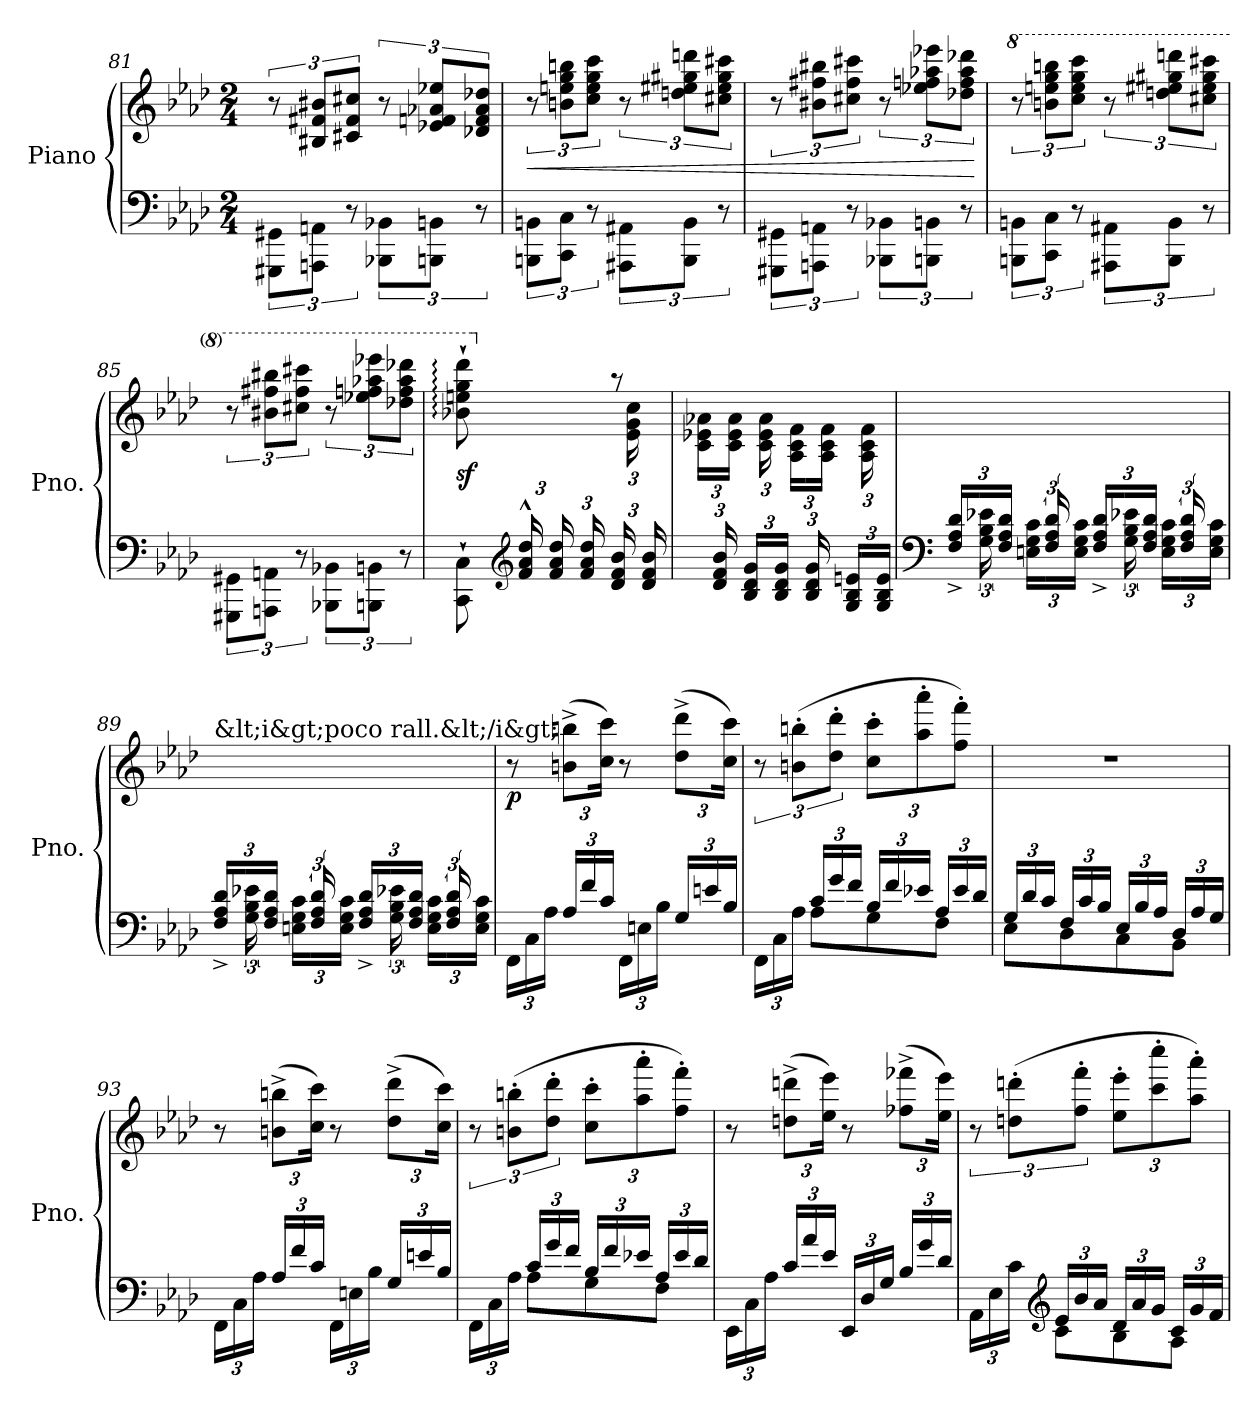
**kern	**kern	**dynam
*part1	*part1	*part1
*staff2	*staff1	*staff1/2
*I"Piano	*	*
*I'Pno.	*	*
*clefF4	*clefG2	*
*k[b-e-a-d-]	*k[b-e-a-d-]	*
*M2/4	*M2/4	*
=81	=81	=81
12GGG#X\ 12GG#X\L	12r	.
12AAAn\ 12AAn\J	12B#X/ 12f#X/ 12b#X/L	.
12r	12c#X/ 12f#/ 12cc#X/J	.
12BBB-X\ 12BB-X\L	12r	.
12BBBn\ 12BBn\J	12e-X/ 12fn/ 12a-X/ 12ee-X/L	.
12r	12d-X/ 12f/ 12a-/ 12dd-X/J	.
=82	=82	=82
!	!	!LO:HP:b
12BBBn\ 12BBn\L	12r	<
12CC\ 12C\J	12bn\ 12een\ 12gg\ 12bbn\L	.
12r	12cc\ 12ee\ 12gg\ 12ccc\J	.
12AAA#X\ 12AA#X\L	12r	.
12BBB\ 12BB\J	12ddn\ 12ee#X\ 12gg#X\ 12dddn\L	.
12r	12cc#X\ 12ee#\ 12gg#\ 12ccc#X\J	.
!!LO:LB:g=z
=83	=83	=83
12GGG#X\ 12GG#X\L	12r	.
12AAAn\ 12AAn\J	12b#X\ 12ff#X\ 12bb#X\L	.
12r	12cc#X\ 12ff#\ 12ccc#X\J	.
12BBB-X\ 12BB-X\L	12r	.
12BBBn\ 12BBn\J	12ee-X\ 12ffn\ 12aa-X\ 12eee-X\L	.
12r	12dd-X\ 12ff\ 12aa-\ 12ddd-X\J	.
.	.	[
=84	=84	=84
*	*8va	*
12BBBn\ 12BBn\L	12r	.
12CC\ 12C\J	12bbn\ 12eeen\ 12ggg\ 12bbbn\L	.
12r	12ccc\ 12eee\ 12ggg\ 12cccc\J	.
12AAA#X\ 12AA#X\L	12r	.
12BBB\ 12BB\J	12dddn\ 12eee#X\ 12ggg#X\ 12ddddn\L	.
12r	12ccc#X\ 12eee#\ 12ggg#\ 12cccc#X\J	.
=85	=85	=85
12GGG#X\ 12GG#X\L	12r	.
12AAAn\ 12AAn\J	12bb#X\ 12fff#X\ 12bbb#X\L	.
12r	12ccc#X\ 12fff#\ 12cccc#X\J	.
12BBB-X\ 12BB-X\L	12r	.
12BBBn\ 12BBn\J	12eee-X\ 12fffn\ 12aaa-X\ 12eeee-X\L	.
12r	12ddd-X\ 12fff\ 12aaa-\ 12dddd-X\J	.
!!LO:LB:g=z
=86	=86	=86
*	*^	*
!	!	!	!LO:DY:b
8CC\` 8C\`	8bb-X\:` 8eeen\:` 8ggg\:` 8dddd-\:`	24%7ryy	sf
*	*X8va	*	*
8ryy	4.ryy	.	.
*clefG2	*	*	*
*Xbrackettup	*	*	*
24f/^^ 24a-/^^ 24dd-/^^LL	.	.	.
24ryy	.	24g\ 24b-\ 24ee-\	.
24f/ 24a-/ 24dd-/	.	24ryy	.
*	*	*Xbrackettup	*
24ryy	.	24en\ 24g\ 24cc\	.
24f/ 24a-/ 24dd-/	.	24ryy	.
24ryy	.	24e\ 24g\ 24cc\JJ	.
24d-/ 24f/ 24b-/LL	8r	24ryy	.
24ryy	.	24e\ 24g\ 24cc\	.
24d-/ 24f/ 24b-/JJ	.	24ryy	.
*	*v	*v	*
=87	=87	=87
*^	*	*
24ryy	2ryy	24c\ 24e-X\ 24a-X\LL	.
24d-/ 24f/ 24b-/	.	24ryy	.
24ryy	.	24c\ 24e-\ 24a-\JJ	.
24B-/ 24d-/ 24g/LL	.	24ryy	.
24ryy	.	24c\ 24e-\ 24a-\	.
24B-/ 24d-/ 24g/JJ	.	24ryy	.
24ryy	.	24A-\ 24c\ 24f\LL	.
24B-/ 24d-/ 24g/	.	24ryy	.
24ryy	.	24A-\ 24c\ 24f\JJ	.
24G/ 24B-/ 24en/LL	.	24ryy	.
24ryy	.	24A-\ 24c\ 24f\	.
24G/ 24B-/ 24e/JJ	.	24ryy	.
=88	=88	=88	=88
*clefF4	*	*	*
*brackettup	*	*	*
24F/^ 24A-/^ 24d-/^LL	24ryy	2ryy	.
24rGGyy	24G\ 24B-\ 24e-X\	.	.
24F/ 24A-/ 24d-/JJ	24ryy	.	.
24En\ 24G\ 24c\LL	24ryy	.	.
24rGGyy	24F/ 24A-/ 24d-/	.	.
24E\ 24G\ 24c\JJ	24ryy	.	.
24F/^ 24A-/^ 24d-/^LL	24ryy	.	.
24rGGyy	24G\ 24B-\ 24e-X\	.	.
24F/ 24A-/ 24d-/JJ	24ryy	.	.
24E\ 24G\ 24c\LL	24ryy	.	.
24rGGyy	24F/ 24A-/ 24d-/	.	.
24E\ 24G\ 24c\JJ	24ryy	.	.
!!LO:PB:g=z
=89	=89	=89	=89
!	!	!LO:TX:a:t=&amp;lt;i&amp;gt;poco rall.&amp;lt;/i&amp;gt;	!
24F/^ 24A-/^ 24d-/^LL	24ryy	2ryy	.
24rGGyy	24G\ 24B-\ 24e-X\	.	.
24F/ 24A-/ 24d-/JJ	24ryy	.	.
24En\ 24G\ 24c\LL	24ryy	.	.
24rGGyy	24F/ 24A-/ 24d-/	.	.
24E\ 24G\ 24c\JJ	24ryy	.	.
24F/^ 24A-/^ 24d-/^LL	24ryy	.	.
24rGGyy	24G\ 24B-\ 24e-X\	.	.
24F/ 24A-/ 24d-/JJ	24ryy	.	.
24E\ 24G\ 24c\LL	24ryy	.	.
24rGGyy	24F/ 24A-/ 24d-/	.	.
24E\ 24G\ 24c\JJ	24ryy	.	.
*v	*v	*	*
=90	=90	=90
*Xbrackettup	*	*
*^	*	*
!	!	!	!LO:DY:b
*v	*v	*	*
24FF\LL	8r	p
24C\	.	.
24A-\JJ	.	.
24A-/LL	(>12bn\^ 12bbn\^L	.
24f/	.	.
24c/JJ	24cc\ 24ccc\Jk)	.
24FF\LL	8r	.
24En\	.	.
24B-\JJ	.	.
24G/LL	(>12dd-\^ 12ddd-\^L	.
24en/	.	.
24B-/JJ	24cc\ 24ccc\Jk)	.
=91	=91	=91
*^	*	*
*	*	*brackettup	*
24FF\LL	8ryy	12r	.
24C\	.	.	.
24A-\JJ	.	(>12bn\' 12bbn\'L	.
24c/LL	8A-\L	.	.
24g/	.	12dd-\' 12ddd-\'J	.
24f/JJ	.	.	.
*	*	*Xbrackettup	*
24B-/LL	8G\	12cc\' 12ccc\'L	.
24f/	.	.	.
24e-X/JJ	.	12aa-\' 12aaa-\'	.
24A-/LL	8F\J	.	.
24e-/	.	12ff\' 12fff\'J)	.
24d-/JJ	.	.	.
!!LO:LB:g=z
=92	=92	=92	=92
24G/LL	8E-\L	2r	.
24d-/	.	.	.
24c/JJ	.	.	.
24F/LL	8D-\	.	.
24c/	.	.	.
24B-/JJ	.	.	.
24E-/LL	8C\	.	.
24B-/	.	.	.
24A-/JJ	.	.	.
24D-/LL	8BB-\J	.	.
24A-/	.	.	.
24G/JJ	.	.	.
*v	*v	*	*
=93	=93	=93
24FF\LL	8r	.
24C\	.	.
24A-\JJ	.	.
24A-/LL	(>12bn\^ 12bbn\^L	.
24f/	.	.
24c/JJ	24cc\ 24ccc\Jk)	.
24FF\LL	8r	.
24En\	.	.
24B-\JJ	.	.
24G/LL	(>12dd-\^ 12ddd-\^L	.
24en/	.	.
24B-/JJ	24cc\ 24ccc\Jk)	.
=94	=94	=94
*^	*	*
*	*	*brackettup	*
24FF\LL	8ryy	12r	.
24C\	.	.	.
24A-\JJ	.	(>12bn\' 12bbn\'L	.
24c/LL	8A-\L	.	.
24g/	.	12dd-\' 12ddd-\'J	.
24f/JJ	.	.	.
*	*	*Xbrackettup	*
24B-/LL	8G\	12cc\' 12ccc\'L	.
24f/	.	.	.
24e-X/JJ	.	12aa-\' 12aaa-\'	.
24A-/LL	8F\J	.	.
24e-/	.	12ff\' 12fff\'J)	.
24d-/JJ	.	.	.
*v	*v	*	*
!!LO:LB:g=z
=95	=95	=95
24EE-\LL	8r	.
24C\	.	.
24A-\JJ	.	.
24c/LL	(>12ddn\^ 12dddn\^L	.
24a-/	.	.
24e-/JJ	24ee-\ 24eee-\Jk)	.
24EE-/LL	8r	.
24D-/	.	.
24G/JJ	.	.
24B-/LL	(>12ff-X\^ 12fff-X\^L	.
24g/	.	.
24d-/JJ	24ee-\ 24eee-\Jk)	.
=96	=96	=96
*^	*	*
*	*	*brackettup	*
24AA-\LL	8ryy	12r	.
24E-\	.	.	.
24c\JJ	.	(>12ddn\' 12dddn\'L	.
*clefG2	*	*	*
24e-/LL	8c\L	.	.
24b-/	.	12ff\' 12fff\'J	.
24a-/JJ	.	.	.
*	*	*Xbrackettup	*
24d-/LL	8B-\	12ee-\' 12eee-\'L	.
24a-/	.	.	.
24g/JJ	.	12ccc\' 12cccc\'	.
24c/LL	8A-\J	.	.
24g/	.	12aa-\' 12aaa-\'J)	.
24f/JJ	.	.	.
*v	*v	*	*
=	=	=
*-	*-	*-
